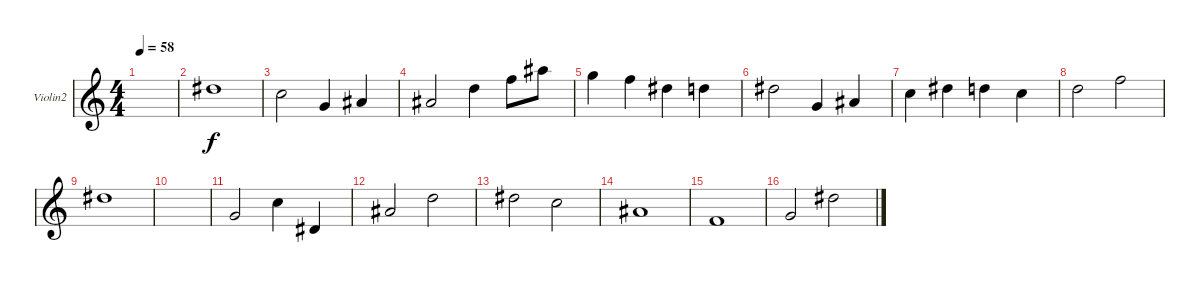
\defaultSystemsLayout 4
\bracketExtendMode groupsimilarinstruments
\firstSystemTrackNameOrientation horizontal
\otherSystemsTrackNameOrientation horizontal
\track ("Violin2" "Violin2") {instrument stringensemble2}
\staff {score}
\tuning (E4 B3 G3 D3 A2 E2)
\displaytranspose 12
\ts (4 4)
\tempo 58
\clef g2
\scale
0.333333
\ks c
|
\scale
0.333333 4.2.1 |
\scale
0.333333 1.2.2 0.3.4 3.3.4 |
\scale
0.333333 3.3.2 3.2.4 6.2.8 11.2.8 |
\scale
0.333333 8.2.4 6.2.4 4.2.4 3.2.4 |
\scale
0.333333 4.2.2 0.3.4 3.3.4 |
\scale
0.333333 1.2.4 4.2.4 3.2.4 1.2.4 |
\scale
0.333333 3.2.2 6.2.2 |
\scale
0.333333 4.2.1 |
\scale
0.333333 |
\scale
0.333333 0.3.2 1.2.4 1.4.4 |
\scale
0.333333 3.3.2 3.2.2 |
\scale
0.333333 4.2.2 1.2.2 |
\scale
0.333333 3.3.1 |
\scale
0.333333 3.4.1 |
\scale
0.333333 5.4.2 4.2.2
